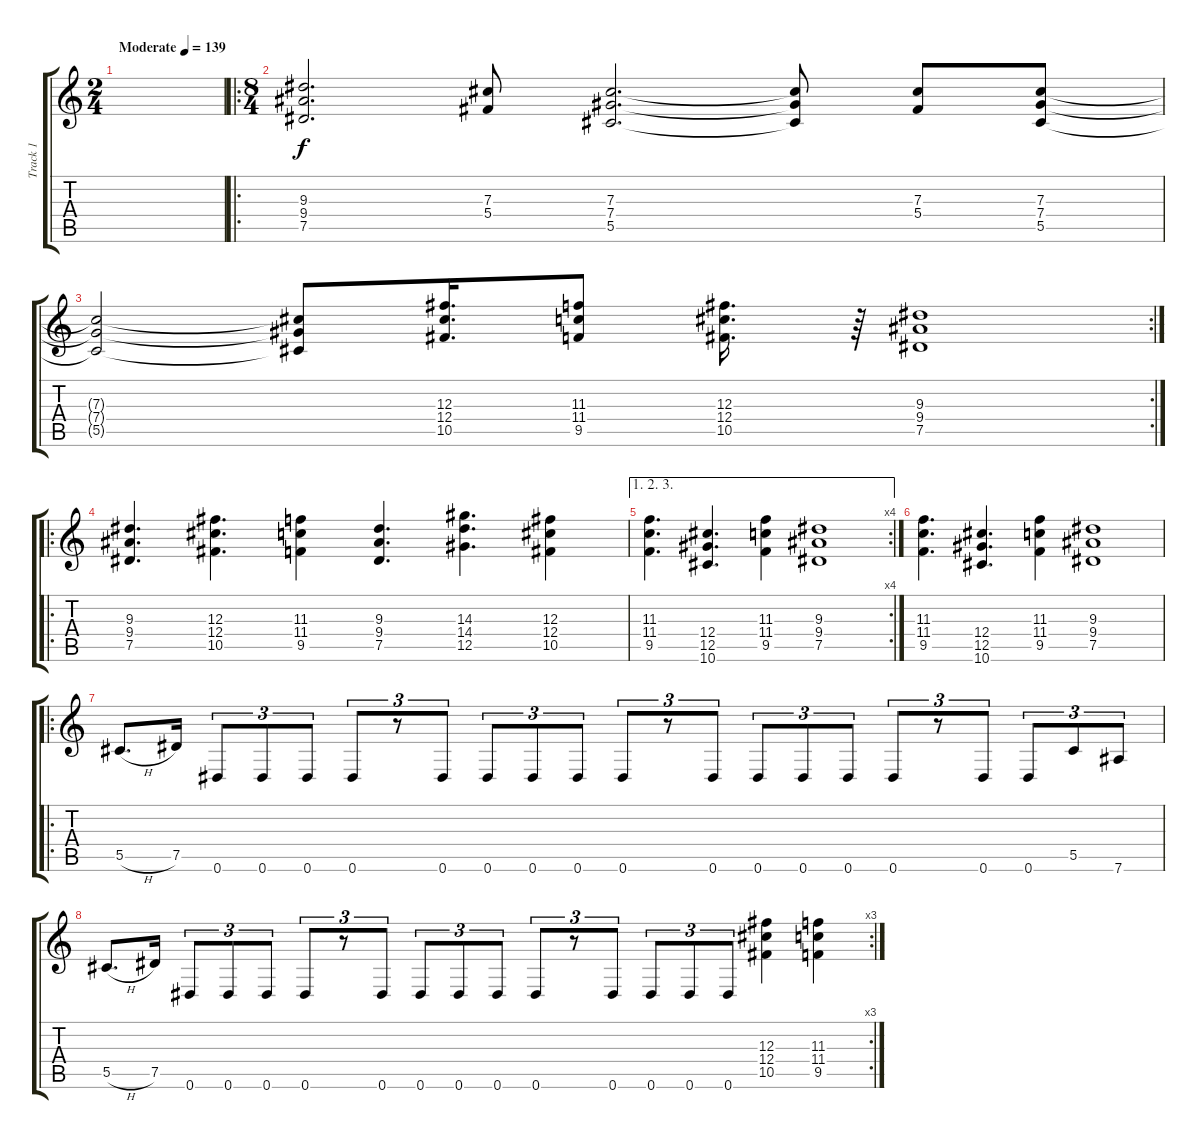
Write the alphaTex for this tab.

\track ("Track 1" "Track 1") {instrument distortionguitar}
\staff {score tabs}
\tuning (Eb4 Bb3 Gb3 Db3 Ab2 Eb2) {hide}
\ts (2 4)
\tempo (139 "Moderate")
\clef g2
\ks c
|
\ro
\ts (8 4)
(9.3 9.4 7.5).2{d} (7.3 5.4).8 (7.3 7.4 5.5).2{d} (7.3{t} 7.4{t} 5.5{t}).8 (7.3 5.4).8 (7.3 7.4 5.5).8 |
\rc 2
(7.3{t} 7.4{t} 5.5{t}).2 (7.3{t} 7.4{t} 5.5{t}).8 (12.3 12.4 10.5).16{d} (11.3 11.4 9.5).8 (12.3 12.4 10.5).16{d} r.64 (9.3 9.4 7.5).1 |
\ro
(9.3 9.4 7.5).4{d} (12.3 12.4 10.5).4{d} (11.3 11.4 9.5).4 (9.3 9.4 7.5).4{d} (14.3 14.4 12.5).4{d} (12.3 12.4 10.5).4 |
\ae (1 2 3)
\rc 4
(11.3 11.4 9.5).4{d} (12.4 12.5 10.6).4{d} (11.3 11.4 9.5).4 (9.3 9.4 7.5).1 |
(11.3 11.4 9.5).4{d} (12.4 12.5 10.6).4{d} (11.3 11.4 9.5).4 (9.3 9.4 7.5).1 |
\ro
5.5{h}.8{d} 7.5.16 0.6.8{tu (3 2)} 0.6.8{tu (3 2)} 0.6.8{tu (3 2)} 0.6.8{tu (3 2)} r.8{tu (3 2)} 0.6.8{tu (3 2)} 0.6.8{tu (3 2)} 0.6.8{tu (3 2)} 0.6.8{tu (3 2)} 0.6.8{tu (3 2)} r.8{tu (3 2)} 0.6.8{tu (3 2)} 0.6.8{tu (3 2)} 0.6.8{tu (3 2)} 0.6.8{tu (3 2)} 0.6.8{tu (3 2)} r.8{tu (3 2)} 0.6.8{tu (3 2)} 0.6.8{tu (3 2)} 5.5.8{tu (3 2)} 7.6.8{tu (3 2)} |
\rc 3
5.5{h}.8{d} 7.5.16 0.6.8{tu (3 2)} 0.6.8{tu (3 2)} 0.6.8{tu (3 2)} 0.6.8{tu (3 2)} r.8{tu (3 2)} 0.6.8{tu (3 2)} 0.6.8{tu (3 2)} 0.6.8{tu (3 2)} 0.6.8{tu (3 2)} 0.6.8{tu (3 2)} r.8{tu (3 2)} 0.6.8{tu (3 2)} 0.6.8{tu (3 2)} 0.6.8{tu (3 2)} 0.6.8{tu (3 2)} (12.3 12.4 10.5).4 (11.3 11.4 9.5).4
